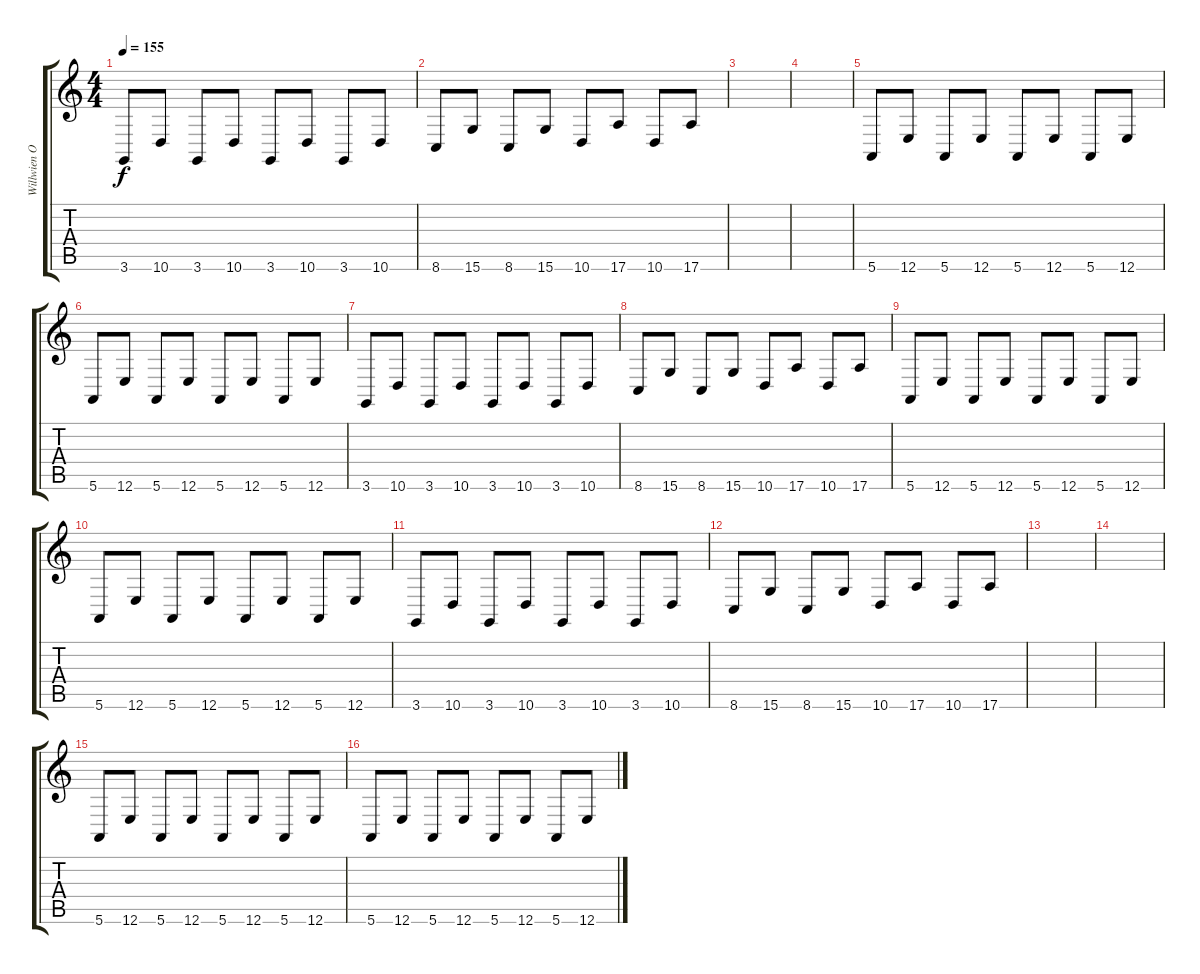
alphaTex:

\track ("Willwien Orfeus (Strings)" "Willwien O") {instrument stringensemble1}
\staff {score tabs}
\tuning (E4 B3 G3 D3 A2 E2) {hide}
\ts (4 4)
\tempo 155
\clef g2
\ks c
3.6.8{dy f} 10.6.8 3.6.8 10.6.8 3.6.8 10.6.8 3.6.8 10.6.8 |
8.6.8 15.6.8 8.6.8 15.6.8 10.6.8 17.6.8 10.6.8 17.6.8 |
|
|
5.6.8 12.6.8 5.6.8 12.6.8 5.6.8 12.6.8 5.6.8 12.6.8 |
5.6.8 12.6.8 5.6.8 12.6.8 5.6.8 12.6.8 5.6.8 12.6.8 |
3.6.8 10.6.8 3.6.8 10.6.8 3.6.8 10.6.8 3.6.8 10.6.8 |
8.6.8 15.6.8 8.6.8 15.6.8 10.6.8 17.6.8 10.6.8 17.6.8 |
5.6.8 12.6.8 5.6.8 12.6.8 5.6.8 12.6.8 5.6.8 12.6.8 |
5.6.8 12.6.8 5.6.8 12.6.8 5.6.8 12.6.8 5.6.8 12.6.8 |
3.6.8 10.6.8 3.6.8 10.6.8 3.6.8 10.6.8 3.6.8 10.6.8 |
8.6.8 15.6.8 8.6.8 15.6.8 10.6.8 17.6.8 10.6.8 17.6.8 |
|
|
5.6.8 12.6.8 5.6.8 12.6.8 5.6.8 12.6.8 5.6.8 12.6.8 |
5.6.8 12.6.8 5.6.8 12.6.8 5.6.8 12.6.8 5.6.8 12.6.8
